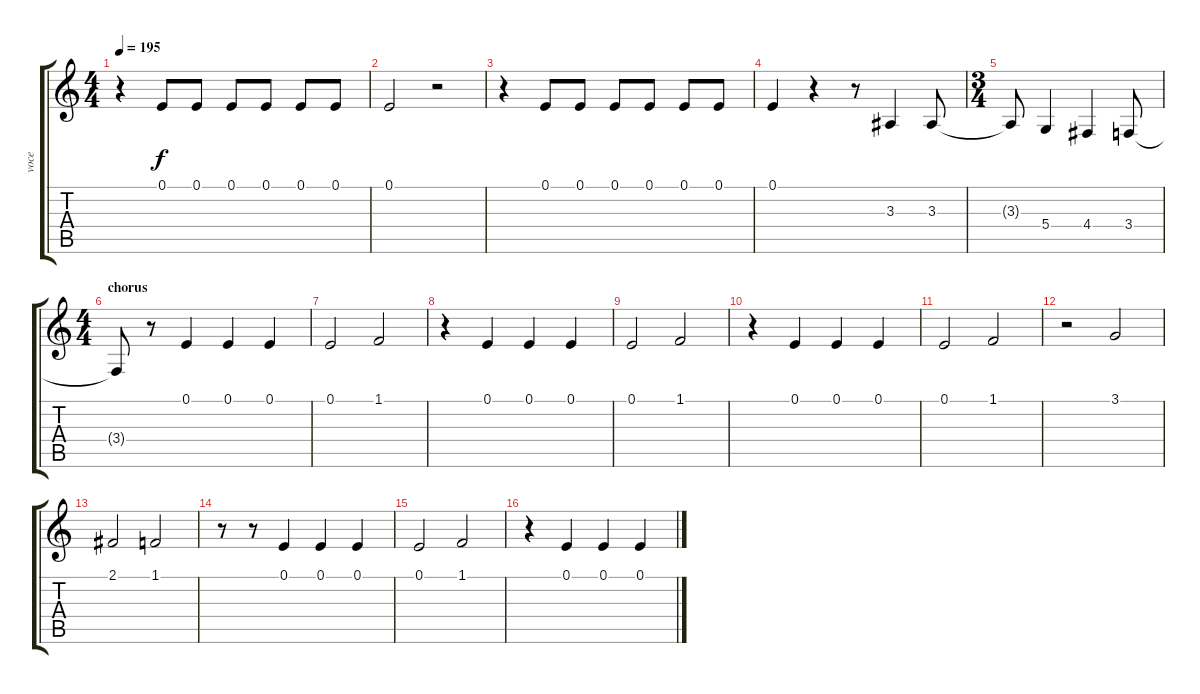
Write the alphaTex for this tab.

\track ("voce" "voce") {instrument baritonesax}
\staff {score tabs}
\tuning (E4 B3 G3 D3 A2 E2) {hide}
\ts (4 4)
\tempo 195
\clef g2
\ks c
r.4{dy f} 0.1.8 0.1.8 0.1.8 0.1.8 0.1.8 0.1.8 |
0.1.2 r.2 |
r.4 0.1.8 0.1.8 0.1.8 0.1.8 0.1.8 0.1.8 |
0.1.4 r.4 r.8 3.3.4 3.3.8 |
\ts (3 4)
3.3{t}.8 5.4.4 4.4.4 3.4.8 |
\ts (4 4)
\section ("" "chorus")
3.4{t}.8 r.8 0.1.4 0.1.4 0.1.4 |
0.1.2 1.1.2 |
r.4 0.1.4 0.1.4 0.1.4 |
0.1.2 1.1.2 |
r.4 0.1.4 0.1.4 0.1.4 |
0.1.2 1.1.2 |
r.2 3.1.2 |
2.1.2 1.1.2 |
r.8 r.8 0.1.4 0.1.4 0.1.4 |
0.1.2 1.1.2 |
r.4 0.1.4 0.1.4 0.1.4
